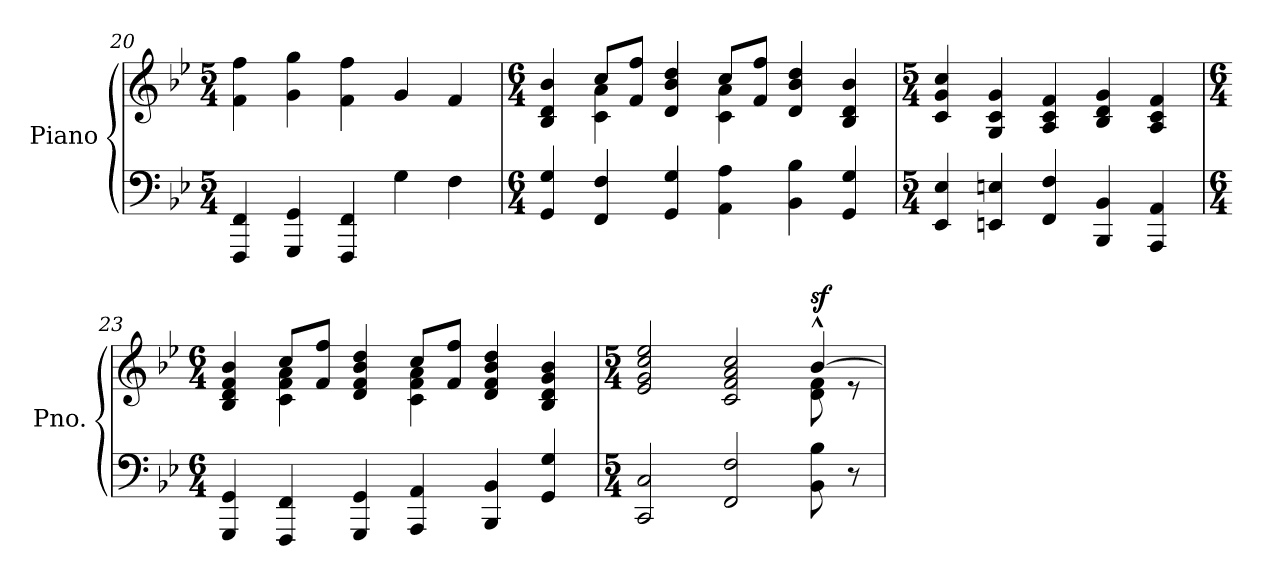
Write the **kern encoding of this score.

**kern	**kern	**dynam
*part1	*part1	*part1
*staff2	*staff1	*staff1/2
*I"Piano	*	*
*I'Pno.	*	*
*clefF4	*clefG2	*
*k[b-e-]	*k[b-e-]	*
*M5/4	*M5/4	*
=20	=20	=20
4FFF/ 4FF/	4f\ 4ff\	.
4GGG/ 4GG/	4g\ 4gg\	.
4FFF/ 4FF/	4f\ 4ff\	.
4G\	4g/	.
4F\	4f/	.
!!LO:LB:g=z
=21	=21	=21
*M6/4	*M6/4	*
*	*^	*
4GG/ 4G/	4B-/ 4d/ 4b-/	4ryy	.
4FF/ 4F/	8cc/L	4c\ 4a\	.
.	8f/ 8ff/J	.	.
4GG/ 4G/	4d/ 4b-/ 4dd/	4ryy	.
4AA\ 4A\	8cc/L	4c\ 4a\	.
.	8f/ 8ff/J	.	.
4BB-\ 4B-\	4d/ 4b-/ 4dd/	2ryy	.
4GG/ 4G/	4B-/ 4d/ 4b-/	.	.
*	*v	*v	*
=22	=22	=22
*M5/4	*M5/4	*
4EE-/ 4E-/	4c/ 4g/ 4cc/	.
4EEn/ 4En/	4G/ 4c/ 4g/	.
4FF/ 4F/	4A/ 4c/ 4f/	.
4BBB-/ 4BB-/	4B-/ 4d/ 4g/	.
4AAA/ 4AA/	4A/ 4c/ 4f/	.
=23	=23	=23
*M6/4	*M6/4	*
*	*^	*
4GGG/ 4GG/	4B-/ 4d/ 4f/ 4b-/	4ryy	.
4FFF/ 4FF/	8cc/L	4c\ 4f\ 4a\	.
.	8f/ 8ff/J	.	.
4GGG/ 4GG/	4d/ 4f/ 4b-/ 4dd/	4ryy	.
4AAA/ 4AA/	8cc/L	4c\ 4f\ 4a\	.
.	8f/ 8ff/J	.	.
4BBB-/ 4BB-/	4d/ 4f/ 4b-/ 4dd/	2ryy	.
4GG/ 4G/	4B-/ 4d/ 4g/ 4b-/	.	.
=24	=24	=24	=24
*M5/4	*M5/4	*	*
2CC/ 2C/	2e-/ 2g/ 2cc/ 2ee-/	1ryy	.
2FF/ 2F/	2c/ 2f/ 2a/ 2cc/	.	.
!	!	!	!LO:DY:a
8BB-\ 8B-\	[4b-^^/	8d\ 8f\	sf
8r	.	8r	.
*	*v	*v	*
=	=	=
*-	*-	*-
